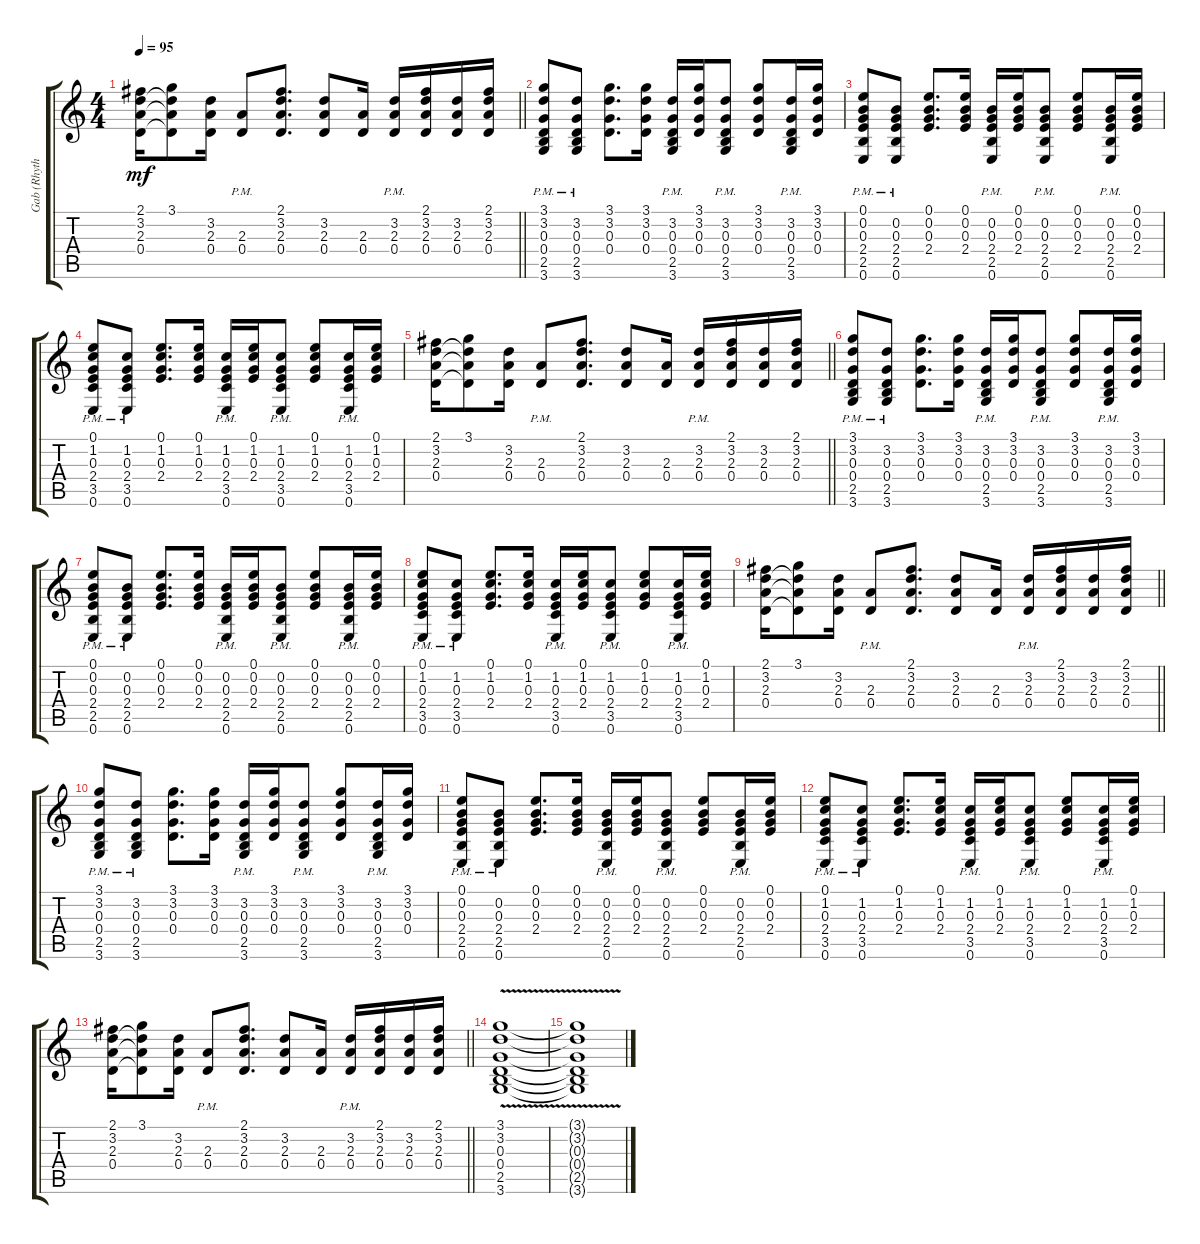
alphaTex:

\track ("Gab (Rhythm)" "Gab (Rhyth") {instrument electricguitarclean}
\staff {score tabs}
\tuning (E4 B3 G3 D3 A2 E2) {hide}
\ts (4 4)
\tempo 95
\clef g2
\barLineRight lightlight
\ks c
(2.1 3.2 2.3 0.4).16{dy mf} (3.1 3.2{t} 2.3{t} 0.4{t}).8 (3.2 2.3 0.4).16 (2.3{pm} 0.4).8 (2.1 3.2 2.3 0.4).8{d} (3.2 2.3 0.4).8 (2.3 0.4).16 (3.2 2.3{pm} 0.4).16 (2.1 3.2 2.3 0.4).16 (3.2 2.3 0.4).16 (2.1 3.2 2.3 0.4).16 |
(3.1 3.2 0.3 0.4 2.5 3.6{pm}).8 (3.2 0.3 0.4 2.5{pm} 3.6{pm}).8 (3.1 3.2 0.3 0.4).8{d} (3.1 3.2 0.3 0.4).16 (3.2 0.3 0.4{pm} 2.5{pm} 3.6{pm}).16 (3.1 3.2 0.3 0.4).16 (3.2 0.3 0.4{pm} 2.5{pm} 3.6{pm}).8 (3.1 3.2 0.3 0.4).8 (3.2 0.3 0.4{pm} 2.5{pm} 3.6{pm}).16 (3.1 3.2 0.3 0.4).16 |
(0.1 0.2 0.3 2.4 2.5 0.6{pm}).8 (0.2 0.3 2.4 2.5{pm} 0.6{pm}).8 (0.1 0.2 0.3 2.4).8{d} (0.1 0.2 0.3 2.4).16 (0.2 0.3 2.4{pm} 2.5{pm} 0.6{pm}).16 (0.1 0.2 0.3 2.4).16 (0.2 0.3 2.4{pm} 2.5{pm} 0.6{pm}).8 (0.1 0.2 0.3 2.4).8 (0.2 0.3 2.4{pm} 2.5{pm} 0.6{pm}).16 (0.1 0.2 0.3 2.4).16 |
(0.1 1.2 0.3 2.4 3.5 0.6{pm}).8 (1.2 0.3 2.4 3.5{pm} 0.6{pm}).8 (0.1 1.2 0.3 2.4).8{d} (0.1 1.2 0.3 2.4).16 (1.2 0.3 2.4{pm} 3.5{pm} 0.6{pm}).16 (0.1 1.2 0.3 2.4).16 (1.2 0.3 2.4{pm} 3.5{pm} 0.6{pm}).8 (0.1 1.2 0.3 2.4).8 (1.2 0.3 2.4{pm} 3.5{pm} 0.6{pm}).16 (0.1 1.2 0.3 2.4).16 |
\barLineRight lightlight
(2.1 3.2 2.3 0.4).16 (3.1 3.2{t} 2.3{t} 0.4{t}).8 (3.2 2.3 0.4).16 (2.3{pm} 0.4).8 (2.1 3.2 2.3 0.4).8{d} (3.2 2.3 0.4).8 (2.3 0.4).16 (3.2 2.3{pm} 0.4).16 (2.1 3.2 2.3 0.4).16 (3.2 2.3 0.4).16 (2.1 3.2 2.3 0.4).16 |
(3.1 3.2 0.3 0.4 2.5 3.6{pm}).8 (3.2 0.3 0.4 2.5{pm} 3.6{pm}).8 (3.1 3.2 0.3 0.4).8{d} (3.1 3.2 0.3 0.4).16 (3.2 0.3 0.4{pm} 2.5{pm} 3.6{pm}).16 (3.1 3.2 0.3 0.4).16 (3.2 0.3 0.4{pm} 2.5{pm} 3.6{pm}).8 (3.1 3.2 0.3 0.4).8 (3.2 0.3 0.4{pm} 2.5{pm} 3.6{pm}).16 (3.1 3.2 0.3 0.4).16 |
(0.1 0.2 0.3 2.4 2.5 0.6{pm}).8 (0.2 0.3 2.4 2.5{pm} 0.6{pm}).8 (0.1 0.2 0.3 2.4).8{d} (0.1 0.2 0.3 2.4).16 (0.2 0.3 2.4{pm} 2.5{pm} 0.6{pm}).16 (0.1 0.2 0.3 2.4).16 (0.2 0.3 2.4{pm} 2.5{pm} 0.6{pm}).8 (0.1 0.2 0.3 2.4).8 (0.2 0.3 2.4{pm} 2.5{pm} 0.6{pm}).16 (0.1 0.2 0.3 2.4).16 |
(0.1 1.2 0.3 2.4 3.5 0.6{pm}).8 (1.2 0.3 2.4 3.5{pm} 0.6{pm}).8 (0.1 1.2 0.3 2.4).8{d} (0.1 1.2 0.3 2.4).16 (1.2 0.3 2.4{pm} 3.5{pm} 0.6{pm}).16 (0.1 1.2 0.3 2.4).16 (1.2 0.3 2.4{pm} 3.5{pm} 0.6{pm}).8 (0.1 1.2 0.3 2.4).8 (1.2 0.3 2.4{pm} 3.5{pm} 0.6{pm}).16 (0.1 1.2 0.3 2.4).16 |
\barLineRight lightlight
(2.1 3.2 2.3 0.4).16 (3.1 3.2{t} 2.3{t} 0.4{t}).8 (3.2 2.3 0.4).16 (2.3{pm} 0.4).8 (2.1 3.2 2.3 0.4).8{d} (3.2 2.3 0.4).8 (2.3 0.4).16 (3.2 2.3{pm} 0.4).16 (2.1 3.2 2.3 0.4).16 (3.2 2.3 0.4).16 (2.1 3.2 2.3 0.4).16 |
(3.1 3.2 0.3 0.4 2.5 3.6{pm}).8 (3.2 0.3 0.4 2.5{pm} 3.6{pm}).8 (3.1 3.2 0.3 0.4).8{d} (3.1 3.2 0.3 0.4).16 (3.2 0.3 0.4{pm} 2.5{pm} 3.6{pm}).16 (3.1 3.2 0.3 0.4).16 (3.2 0.3 0.4{pm} 2.5{pm} 3.6{pm}).8 (3.1 3.2 0.3 0.4).8 (3.2 0.3 0.4{pm} 2.5{pm} 3.6{pm}).16 (3.1 3.2 0.3 0.4).16 |
(0.1 0.2 0.3 2.4 2.5 0.6{pm}).8 (0.2 0.3 2.4 2.5{pm} 0.6{pm}).8 (0.1 0.2 0.3 2.4).8{d} (0.1 0.2 0.3 2.4).16 (0.2 0.3 2.4{pm} 2.5{pm} 0.6{pm}).16 (0.1 0.2 0.3 2.4).16 (0.2 0.3 2.4{pm} 2.5{pm} 0.6{pm}).8 (0.1 0.2 0.3 2.4).8 (0.2 0.3 2.4{pm} 2.5{pm} 0.6{pm}).16 (0.1 0.2 0.3 2.4).16 |
(0.1 1.2 0.3 2.4 3.5 0.6{pm}).8 (1.2 0.3 2.4 3.5{pm} 0.6{pm}).8 (0.1 1.2 0.3 2.4).8{d} (0.1 1.2 0.3 2.4).16 (1.2 0.3 2.4{pm} 3.5{pm} 0.6{pm}).16 (0.1 1.2 0.3 2.4).16 (1.2 0.3 2.4{pm} 3.5{pm} 0.6{pm}).8 (0.1 1.2 0.3 2.4).8 (1.2 0.3 2.4{pm} 3.5{pm} 0.6{pm}).16 (0.1 1.2 0.3 2.4).16 |
\barLineRight lightlight
(2.1 3.2 2.3 0.4).16 (3.1 3.2{t} 2.3{t} 0.4{t}).8 (3.2 2.3 0.4).16 (2.3{pm} 0.4).8 (2.1 3.2 2.3 0.4).8{d} (3.2 2.3 0.4).8 (2.3 0.4).16 (3.2 2.3{pm} 0.4).16 (2.1 3.2 2.3 0.4).16 (3.2 2.3 0.4).16 (2.1 3.2 2.3 0.4).16 |
(3.1{v} 3.2 0.3 0.4 2.5 3.6).1 |
(3.1{v t} 3.2{t} 0.3{t} 0.4{t} 2.5{t} 3.6{t}).1
